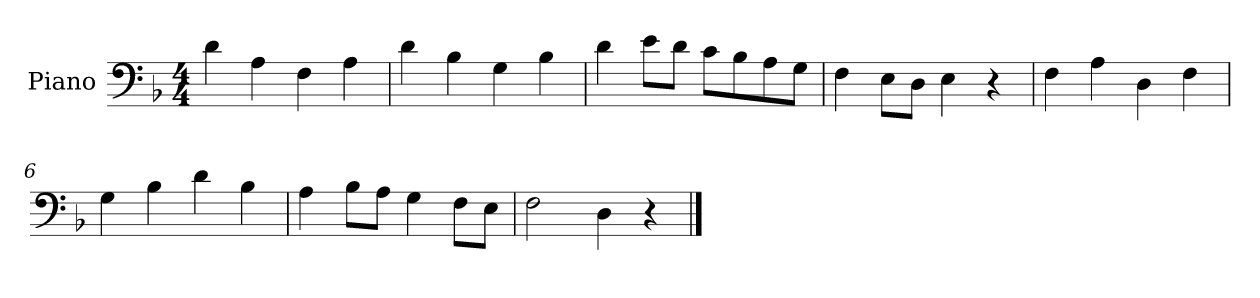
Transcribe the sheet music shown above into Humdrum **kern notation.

**kern
*part1
*staff1
*I"Piano
*I'Pno
*clefF4
*k[b-]
*d:
*M4/4
=1
4d\
4A\
4F\
4A\
=2
4d\
4B-\
4G\
4B-\
=3
4d\
8e\L
8d\J
8c\L
8B-\
8A\
8G\J
=4
4F\
8E\L
8D\J
4E\
4r
=5
4F\
4A\
4D\
4F\
=6
4G\
4B-\
4d\
4B-\
=7
4A\
8B-\L
8A\J
4G\
8F\L
8E\J
=8
2F\
4D\
4r
==
*-
